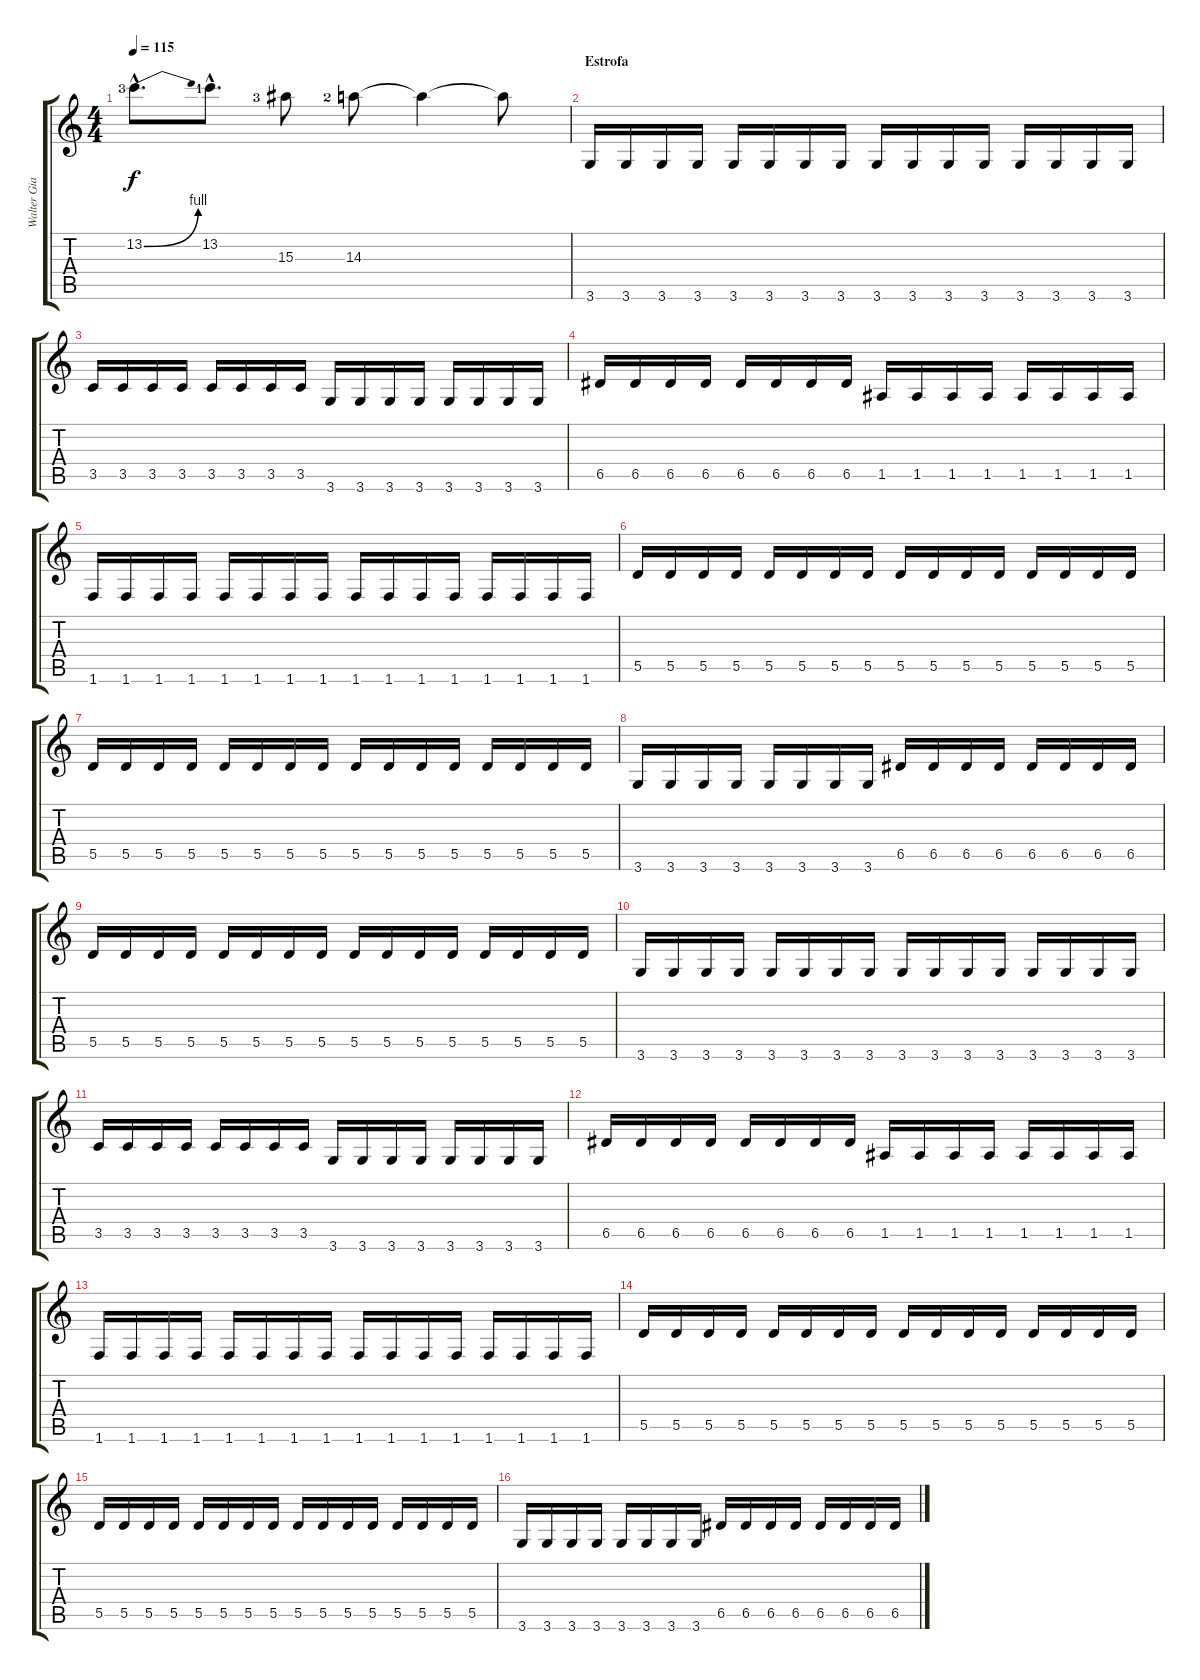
\track ("Walter Giardino" "Walter Gia") {instrument overdrivenguitar}
\staff {score tabs}
\tuning (E4 B3 G3 D3 A2 E2) {hide}
\ts (4 4)
\tempo 115
\clef g2
\ks c
13.2{be (bend 0 0 60 4) hac lf 4}.8{d dy f} 13.2{hac lf 2}.8{d} 15.3{lf 4}.8 14.3{lf 3}.8 14.3{t}.4 14.3{t}.8 |
\section ("" "Estrofa")
3.6.16 3.6.16 3.6.16 3.6.16 3.6.16 3.6.16 3.6.16 3.6.16 3.6.16 3.6.16 3.6.16 3.6.16 3.6.16 3.6.16 3.6.16 3.6.16 |
3.5.16 3.5.16 3.5.16 3.5.16 3.5.16 3.5.16 3.5.16 3.5.16 3.6.16 3.6.16 3.6.16 3.6.16 3.6.16 3.6.16 3.6.16 3.6.16 |
6.5.16 6.5.16 6.5.16 6.5.16 6.5.16 6.5.16 6.5.16 6.5.16 1.5.16 1.5.16 1.5.16 1.5.16 1.5.16 1.5.16 1.5.16 1.5.16 |
1.6.16 1.6.16 1.6.16 1.6.16 1.6.16 1.6.16 1.6.16 1.6.16 1.6.16 1.6.16 1.6.16 1.6.16 1.6.16 1.6.16 1.6.16 1.6.16 |
5.5.16 5.5.16 5.5.16 5.5.16 5.5.16 5.5.16 5.5.16 5.5.16 5.5.16 5.5.16 5.5.16 5.5.16 5.5.16 5.5.16 5.5.16 5.5.16 |
5.5.16 5.5.16 5.5.16 5.5.16 5.5.16 5.5.16 5.5.16 5.5.16 5.5.16 5.5.16 5.5.16 5.5.16 5.5.16 5.5.16 5.5.16 5.5.16 |
3.6.16 3.6.16 3.6.16 3.6.16 3.6.16 3.6.16 3.6.16 3.6.16 6.5.16 6.5.16 6.5.16 6.5.16 6.5.16 6.5.16 6.5.16 6.5.16 |
5.5.16 5.5.16 5.5.16 5.5.16 5.5.16 5.5.16 5.5.16 5.5.16 5.5.16 5.5.16 5.5.16 5.5.16 5.5.16 5.5.16 5.5.16 5.5.16 |
3.6.16 3.6.16 3.6.16 3.6.16 3.6.16 3.6.16 3.6.16 3.6.16 3.6.16 3.6.16 3.6.16 3.6.16 3.6.16 3.6.16 3.6.16 3.6.16 |
3.5.16 3.5.16 3.5.16 3.5.16 3.5.16 3.5.16 3.5.16 3.5.16 3.6.16 3.6.16 3.6.16 3.6.16 3.6.16 3.6.16 3.6.16 3.6.16 |
6.5.16 6.5.16 6.5.16 6.5.16 6.5.16 6.5.16 6.5.16 6.5.16 1.5.16 1.5.16 1.5.16 1.5.16 1.5.16 1.5.16 1.5.16 1.5.16 |
1.6.16 1.6.16 1.6.16 1.6.16 1.6.16 1.6.16 1.6.16 1.6.16 1.6.16 1.6.16 1.6.16 1.6.16 1.6.16 1.6.16 1.6.16 1.6.16 |
5.5.16 5.5.16 5.5.16 5.5.16 5.5.16 5.5.16 5.5.16 5.5.16 5.5.16 5.5.16 5.5.16 5.5.16 5.5.16 5.5.16 5.5.16 5.5.16 |
5.5.16 5.5.16 5.5.16 5.5.16 5.5.16 5.5.16 5.5.16 5.5.16 5.5.16 5.5.16 5.5.16 5.5.16 5.5.16 5.5.16 5.5.16 5.5.16 |
3.6.16 3.6.16 3.6.16 3.6.16 3.6.16 3.6.16 3.6.16 3.6.16 6.5.16 6.5.16 6.5.16 6.5.16 6.5.16 6.5.16 6.5.16 6.5.16
